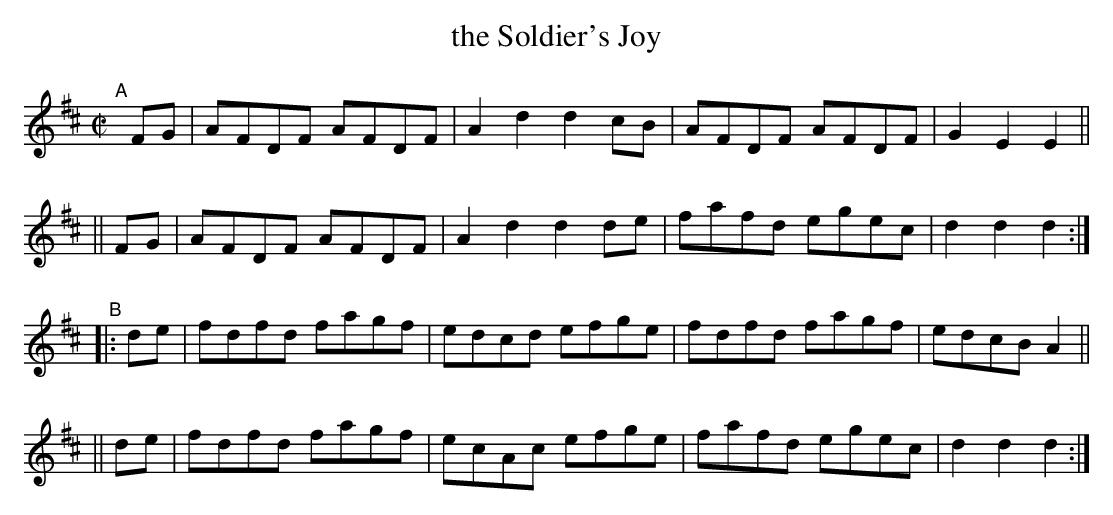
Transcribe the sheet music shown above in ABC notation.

X:1
T: the Soldier's Joy
M: C|
L: 1/8
K: D
"^A"[|]\
   FG | AFDF AFDF | A2d2 d2cB | AFDF AFDF | G2E2 E2 ||
|| FG | AFDF AFDF | A2d2 d2de | fafd egec | d2d2 d2 :|
"^B"\
|: de | fdfd fagf | edcd efge | fdfd fagf | edcB A2 ||
|| de | fdfd fagf | ecAc efge | fafd egec | d2d2 d2 :|
